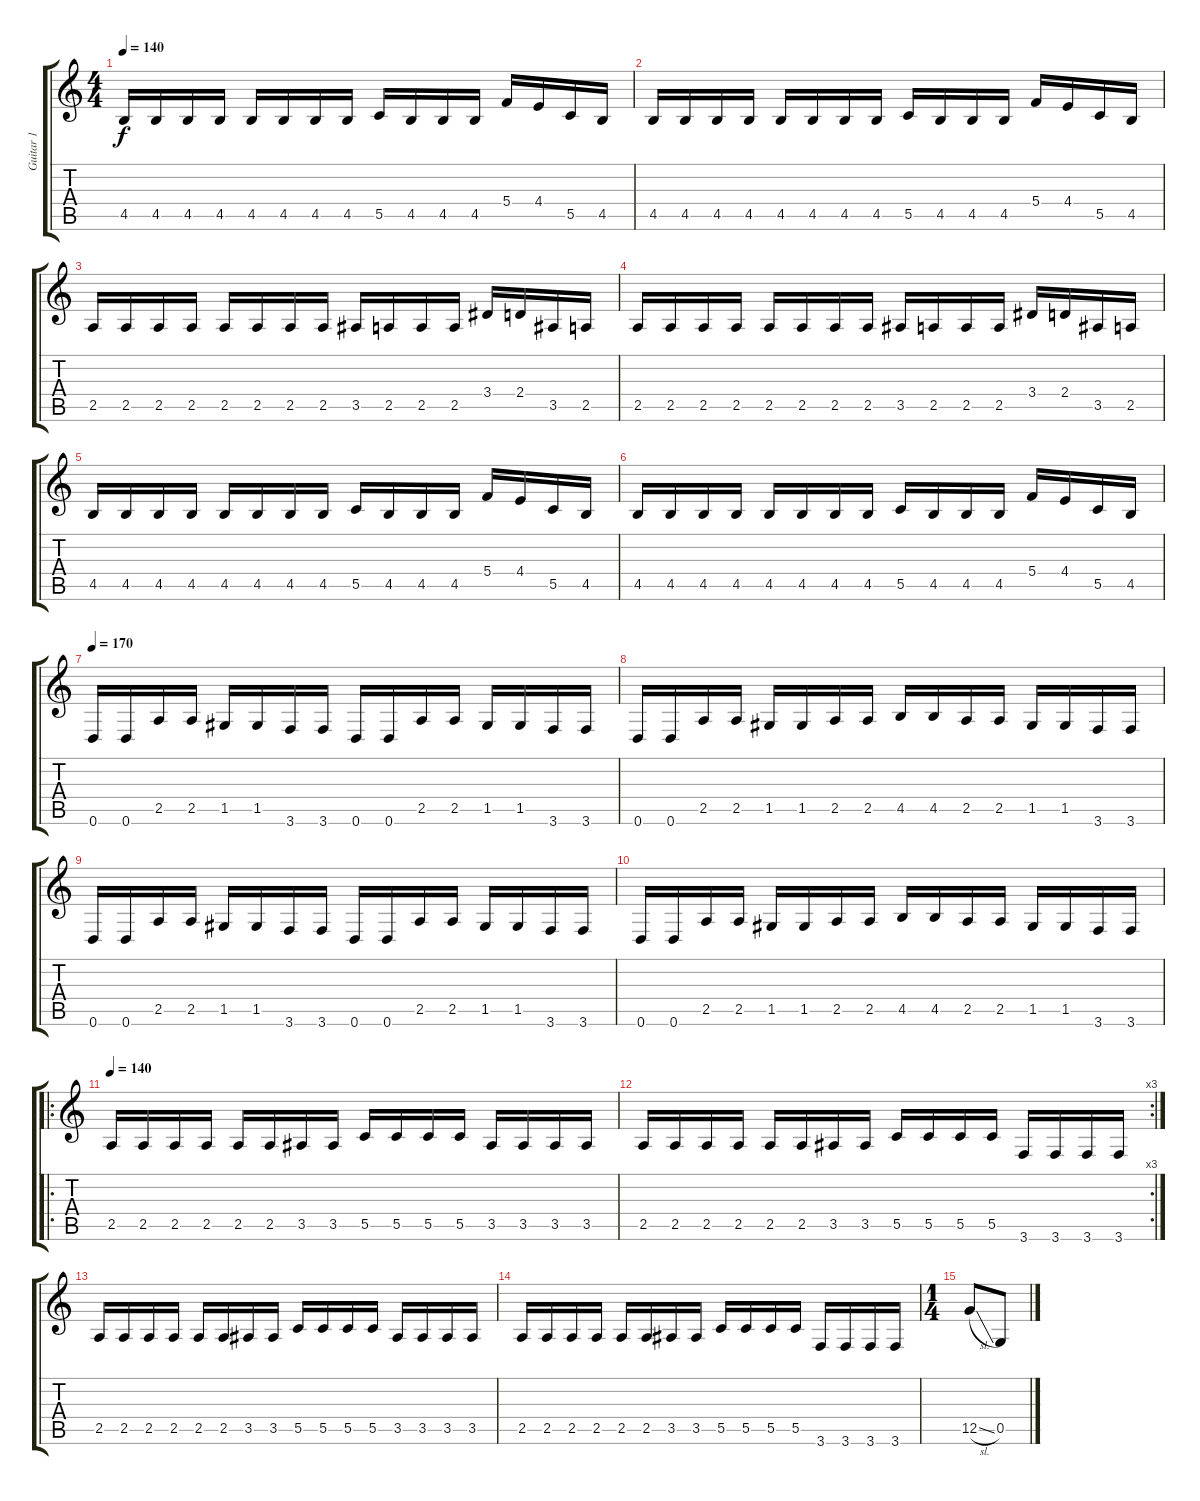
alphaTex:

\track ("Guitar 1" "Guitar 1") {instrument distortionguitar}
\staff {score tabs}
\tuning (D4 A3 F3 C3 G2 D2) {hide}
\ts (4 4)
\tempo 140
\clef g2
\ks c
4.5.16{dy f} 4.5.16 4.5.16 4.5.16 4.5.16 4.5.16 4.5.16 4.5.16 5.5.16 4.5.16 4.5.16 4.5.16 5.4.16 4.4.16 5.5.16 4.5.16 |
4.5.16 4.5.16 4.5.16 4.5.16 4.5.16 4.5.16 4.5.16 4.5.16 5.5.16 4.5.16 4.5.16 4.5.16 5.4.16 4.4.16 5.5.16 4.5.16 |
2.5.16 2.5.16 2.5.16 2.5.16 2.5.16 2.5.16 2.5.16 2.5.16 3.5.16 2.5.16 2.5.16 2.5.16 3.4.16 2.4.16 3.5.16 2.5.16 |
2.5.16 2.5.16 2.5.16 2.5.16 2.5.16 2.5.16 2.5.16 2.5.16 3.5.16 2.5.16 2.5.16 2.5.16 3.4.16 2.4.16 3.5.16 2.5.16 |
4.5.16 4.5.16 4.5.16 4.5.16 4.5.16 4.5.16 4.5.16 4.5.16 5.5.16 4.5.16 4.5.16 4.5.16 5.4.16 4.4.16 5.5.16 4.5.16 |
4.5.16 4.5.16 4.5.16 4.5.16 4.5.16 4.5.16 4.5.16 4.5.16 5.5.16 4.5.16 4.5.16 4.5.16 5.4.16 4.4.16 5.5.16 4.5.16 |
\tempo 170
0.6.16 0.6.16 2.5.16 2.5.16 1.5.16 1.5.16 3.6.16 3.6.16 0.6.16 0.6.16 2.5.16 2.5.16 1.5.16 1.5.16 3.6.16 3.6.16 |
0.6.16 0.6.16 2.5.16 2.5.16 1.5.16 1.5.16 2.5.16 2.5.16 4.5.16 4.5.16 2.5.16 2.5.16 1.5.16 1.5.16 3.6.16 3.6.16 |
0.6.16 0.6.16 2.5.16 2.5.16 1.5.16 1.5.16 3.6.16 3.6.16 0.6.16 0.6.16 2.5.16 2.5.16 1.5.16 1.5.16 3.6.16 3.6.16 |
0.6.16 0.6.16 2.5.16 2.5.16 1.5.16 1.5.16 2.5.16 2.5.16 4.5.16 4.5.16 2.5.16 2.5.16 1.5.16 1.5.16 3.6.16 3.6.16 |
\ro
\tempo 140
2.5.16 2.5.16 2.5.16 2.5.16 2.5.16 2.5.16 3.5.16 3.5.16 5.5.16 5.5.16 5.5.16 5.5.16 3.5.16 3.5.16 3.5.16 3.5.16 |
\rc 3
2.5.16 2.5.16 2.5.16 2.5.16 2.5.16 2.5.16 3.5.16 3.5.16 5.5.16 5.5.16 5.5.16 5.5.16 3.6.16 3.6.16 3.6.16 3.6.16 |
2.5.16 2.5.16 2.5.16 2.5.16 2.5.16 2.5.16 3.5.16 3.5.16 5.5.16 5.5.16 5.5.16 5.5.16 3.5.16 3.5.16 3.5.16 3.5.16 |
2.5.16 2.5.16 2.5.16 2.5.16 2.5.16 2.5.16 3.5.16 3.5.16 5.5.16 5.5.16 5.5.16 5.5.16 3.6.16 3.6.16 3.6.16 3.6.16 |
\ts (1 4)
12.5{sl}.8 0.5.8
